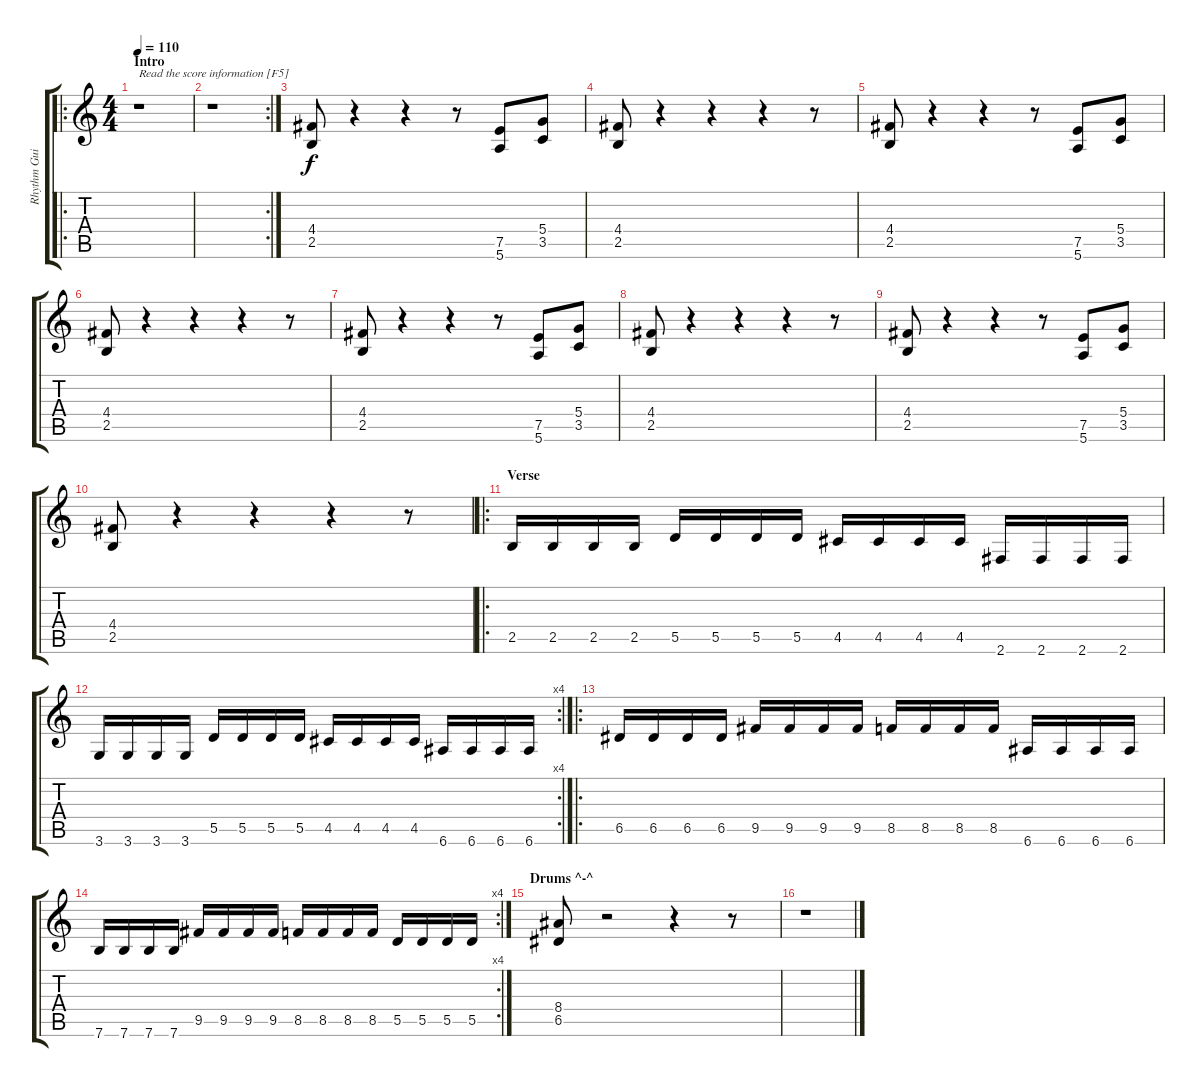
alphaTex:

\track ("Rhythm Guitar" "Rhythm Gui") {instrument overdrivenguitar}
\staff {score tabs}
\tuning (E4 B3 G3 D3 A2 E2) {hide}
\ro
\ts (4 4)
\section ("" "Intro")
\tempo 110
\clef g2
\ks c
r.1{txt "Read the score information [F5]" dy f instrument overdrivenguitar} |
\rc 2
r.1 |
(4.4 2.5).8 r.4 r.4 r.8 (7.5 5.6).8 (5.4 3.5).8 |
(4.4 2.5).8 r.4 r.4 r.4 r.8 |
(4.4 2.5).8 r.4 r.4 r.8 (7.5 5.6).8 (5.4 3.5).8 |
(4.4 2.5).8 r.4 r.4 r.4 r.8 |
(4.4 2.5).8 r.4 r.4 r.8 (7.5 5.6).8 (5.4 3.5).8 |
(4.4 2.5).8 r.4 r.4 r.4 r.8 |
(4.4 2.5).8 r.4 r.4 r.8 (7.5 5.6).8 (5.4 3.5).8 |
(4.4 2.5).8 r.4 r.4 r.4 r.8 |
\ro
\section ("" "Verse")
2.5.16 2.5.16 2.5.16 2.5.16 5.5.16 5.5.16 5.5.16 5.5.16 4.5.16 4.5.16 4.5.16 4.5.16 2.6.16 2.6.16 2.6.16 2.6.16 |
\rc 4
3.6.16 3.6.16 3.6.16 3.6.16 5.5.16 5.5.16 5.5.16 5.5.16 4.5.16 4.5.16 4.5.16 4.5.16 6.6.16 6.6.16 6.6.16 6.6.16 |
\ro
6.5.16 6.5.16 6.5.16 6.5.16 9.5.16 9.5.16 9.5.16 9.5.16 8.5.16 8.5.16 8.5.16 8.5.16 6.6.16 6.6.16 6.6.16 6.6.16 |
\rc 4
7.6.16 7.6.16 7.6.16 7.6.16 9.5.16 9.5.16 9.5.16 9.5.16 8.5.16 8.5.16 8.5.16 8.5.16 5.5.16 5.5.16 5.5.16 5.5.16 |
\section ("" "Drums ^-^")
(8.4 6.5).8 r.2 r.4 r.8 |
r.1
